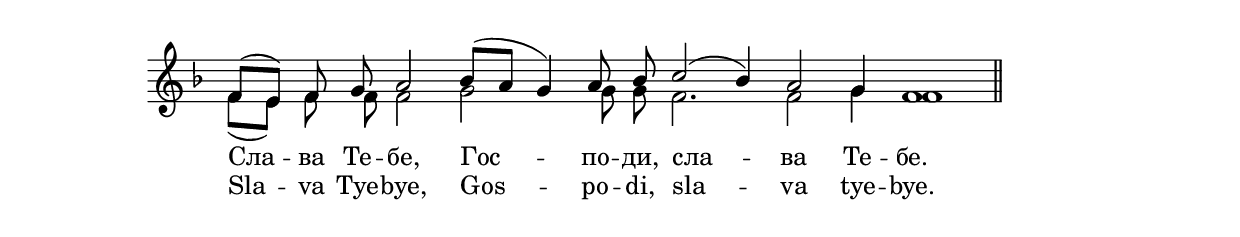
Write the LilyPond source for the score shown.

\version "2.24.4"




keyTime = { \key f \major}
cadenzaMeasure = {
  \cadenzaOff
  \partial 1024 s1024
  \cadenzaOn

}

SopMusic    = \relative { 
    \cadenzaOn
    f'8([ e]) f g a2 bes8([ a] g4) a8 bes c2( bes4) a2 g4 f1 \cadenzaMeasure \section
}

BassMusic   = \relative {
    \cadenzaOn
    f'8([ e]) f f f2 g2 g8 g f2. f2 g4 f1 \cadenzaMeasure \section
}



VerseOne = \lyricmode {
    Сла -- ва Те -- бе, Гос -- по -- ди, сла -- ва Те -- бе.

}

VerseTwo = \lyricmode {
    Sla -- va Tye -- bye, Gos -- po -- di, sla -- va tye -- bye.

}


\score {
    \new Staff \with {midiInstrument = "choir aahs"} <<
        \clef "treble"
        \new Voice = "Sop"  { \voiceOne \keyTime \SopMusic}
        \new Voice = "Bass" { \voiceTwo \BassMusic }
        \new Lyrics \lyricsto "Sop" { \VerseOne }
        \new Lyrics \lyricsto "Sop" { \VerseTwo }
    >>

    \layout {
        \context {
            \Score
                \omit BarNumber
                \override SpacingSpanner.common-shortest-duration = #(ly:make-moment 1/16)

        }
        \context {
            \Staff
                \remove Time_signature_engraver
        }
        \context {
            \Lyrics
                \override LyricSpace.minimum-distance = #1.0
        }
    }
    \midi {
        \tempo 4 = 180
    }
}





